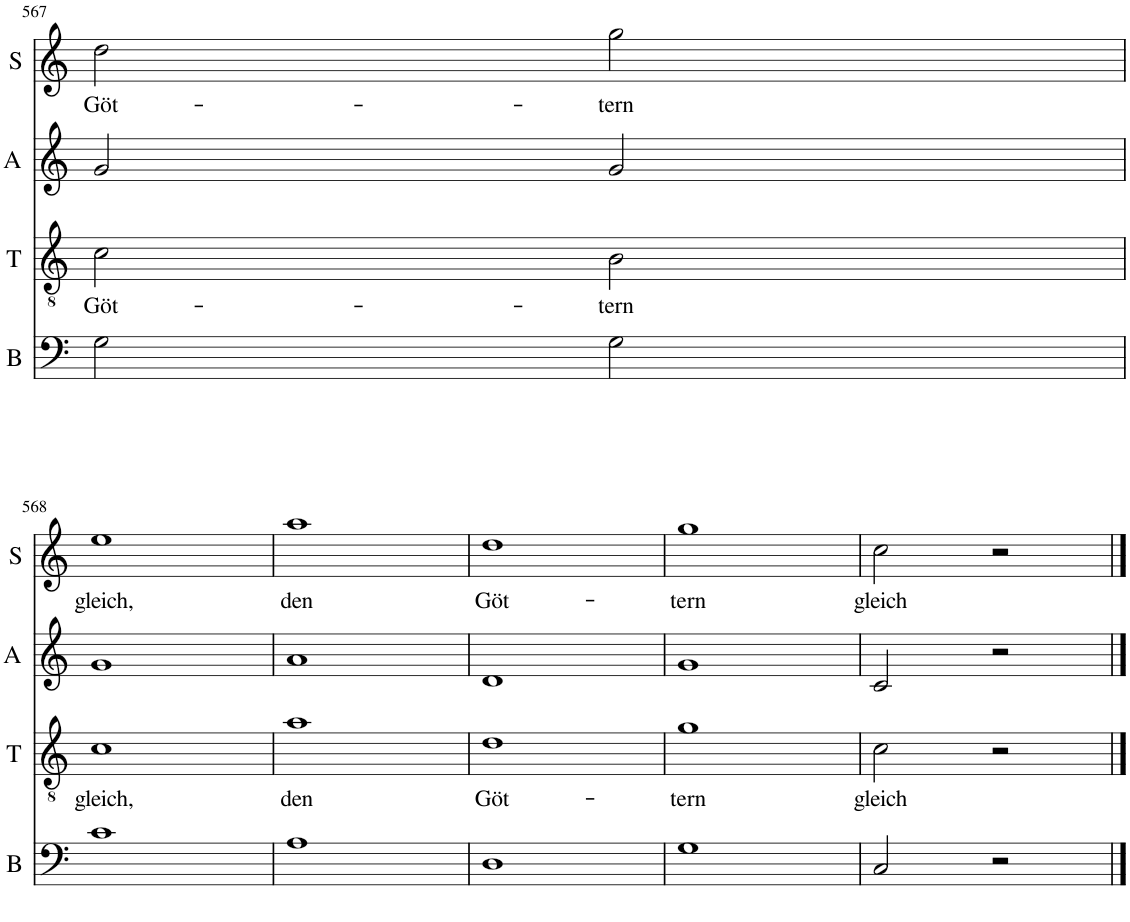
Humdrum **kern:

**kern	**kern	**text	**kern	**kern	**text
*part4	*part3	*part3	*part2	*part1	*part1
*staff4	*staff3	*staff3	*staff2	*staff1	*staff1
*I"B	*I"T	*	*I"A	*I"S	*
*I'B	*I'T	*	*I'A	*I'S	*
!!LO:PB:g=z
*clefF4	*clefGv2	*	*clefG2	*clefG2	*
*k[]	*k[]	*	*k[]	*k[]	*
*M4/4	*M4/4	*	*M4/4	*M4/4	*
=567	=567	=567	=567	=567	=567
!	!	!LO:LY:b	!	!	!LO:LY:b
2G\	2c\	Göt-	2g/	2dd\	Göt-
!	!	!LO:LY:b	!	!	!LO:LY:b
2G\	2B\	-tern	2g/	2gg\	-tern
!!LO:LB:g=z
=568	=568	=568	=568	=568	=568
!	!	!LO:LY:b	!	!	!LO:LY:b
1c	1c	gleich,	1g	1ee	gleich,
=569	=569	=569	=569	=569	=569
!	!	!LO:LY:b	!	!	!LO:LY:b
1A	1a	den	1a	1aa	den
=570	=570	=570	=570	=570	=570
!	!	!LO:LY:b	!	!	!LO:LY:b
1D	1d	Göt-	1d	1dd	Göt-
=571	=571	=571	=571	=571	=571
!	!	!LO:LY:b	!	!	!LO:LY:b
1G	1g	-tern	1g	1gg	-tern
=572	=572	=572	=572	=572	=572
!	!	!LO:LY:b	!	!	!LO:LY:b
2C/	2c\	gleich	2c/	2cc\	gleich
2r	2r	.	2r	2r	.
==	==	==	==	==	==
*-	*-	*-	*-	*-	*-
